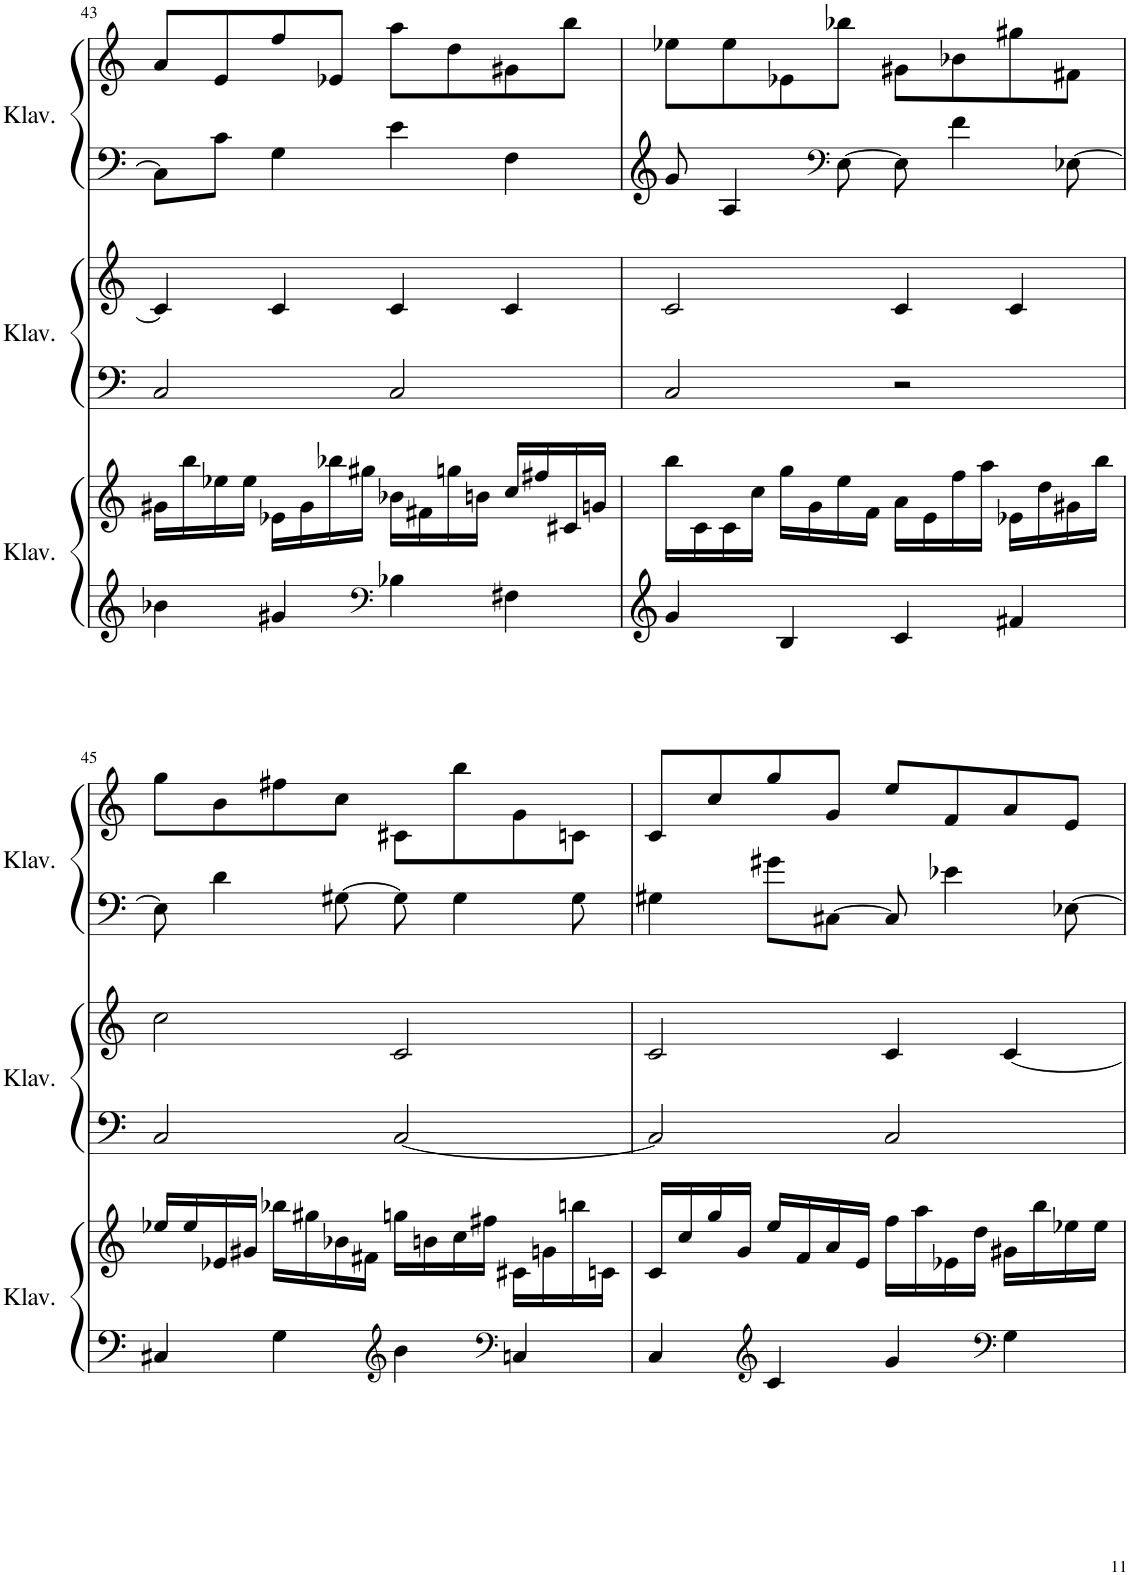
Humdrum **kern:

**kern	**kern	**kern	**kern	**kern	**kern
*part3	*part3	*part2	*part2	*part1	*part1
*staff6	*staff5	*staff4	*staff3	*staff2	*staff1
*I"Klavier	*	*I"Klavier	*	*I"Klavier	*
*I'Klav.	*	*I'Klav.	*	*I'Klav.	*
!!LO:PB:g=z
*clefF4	*clefG2	*clefF4	*clefG2	*clefG2	*clefG2
*k[]	*k[]	*k[]	*k[]	*k[]	*k[]
*M4/4	*M4/4	*M4/4	*M4/4	*M4/4	*M4/4
=43	=43	=43	=43	=43	=43
4b-X\	16g#X\LL	2C/	4c/]	8C\L]	8a/L
.	16bb\	.	.	.	.
.	16ee-X\	.	.	8c\J	8e/
.	16ee-\JJ	.	.	.	.
4g#X/	16e-X\LL	.	4c/	4G\	8ff/
.	16g#\	.	.	.	.
.	16bb-X\	.	.	.	8e-X/J
.	16gg#X\JJ	.	.	.	.
*clefF4	*	*	*	*	*
4B-X\	16b-X\LL	2C/	4c/	4e\	8aa\L
.	16f#X\	.	.	.	.
.	16ggn\	.	.	.	8dd\
.	16bn\JJ	.	.	.	.
4F#X\	16cc/LL	.	4c/	4F\	8g#X\
.	16ff#X/	.	.	.	.
.	16c#X/	.	.	.	8bb\J
.	16gn/JJ	.	.	.	.
=44	=44	=44	=44	=44	=44
4g/	16bb\LL	2C/	2c/	8g/	8ee-X\L
.	16c\	.	.	.	.
.	16c\	.	.	4A/	8ee-\
.	16cc\JJ	.	.	.	.
4B/	16gg\LL	.	.	.	8e-X\
.	16g\	.	.	.	.
*	*	*	*	*clefF4	*
.	16ee\	.	.	[8E\	8bb-X\J
.	16f\JJ	.	.	.	.
4c/	16a\LL	2r	4c/	8E\]	8g#X\L
.	16e\	.	.	.	.
.	16ff\	.	.	4f\	8b-X\
.	16aa\JJ	.	.	.	.
4f#X/	16e-X\LL	.	4c/	.	8gg#X\
.	16dd\	.	.	.	.
.	16g#X\	.	.	[8E-X\	8f#X\J
.	16bb\JJ	.	.	.	.
!!LO:LB:g=z
=45	=45	=45	=45	=45	=45
4C#X/	16ee-X/LL	2C/	2cc\	8E-\]	8gg\L
.	16ee-/	.	.	.	.
.	16e-X/	.	.	4d\	8b\
.	16g#X/JJ	.	.	.	.
4G\	16bb-X\LL	.	.	.	8ff#X\
.	16gg#X\	.	.	.	.
.	16b-X\	.	.	[8G#X\	8cc\J
.	16f#X\JJ	.	.	.	.
*clefG2	*	*	*	*	*
4b\	16ggn\LL	[2C/	2c/	8G#\]	8c#X\L
.	16bn\	.	.	.	.
.	16cc\	.	.	4G#\	8bb\
.	16ff#X\JJ	.	.	.	.
*clefF4	*	*	*	*	*
4Cn/	16c#X\LL	.	.	.	8g\
.	16gn\	.	.	.	.
.	16bbn\	.	.	8G#\	8cn\J
.	16cn\JJ	.	.	.	.
=46	=46	=46	=46	=46	=46
4C/	16c/LL	2C/]	2c/	4G#X\	8c/L
.	16cc/	.	.	.	.
.	16gg/	.	.	.	8cc/
.	16g/JJ	.	.	.	.
*clefG2	*	*	*	*	*
4c/	16ee/LL	.	.	8g#X\L	8gg/
.	16f/	.	.	.	.
.	16a/	.	.	[8C#X\J	8g/J
.	16e/JJ	.	.	.	.
4g/	16ff\LL	2C/	4c/	8C#/]	8ee/L
.	16aa\	.	.	.	.
.	16e-X\	.	.	4e-X\	8f/
.	16dd\JJ	.	.	.	.
*clefF4	*	*	*	*	*
4G\	16g#X\LL	.	[4c/	.	8a/
.	16bb\	.	.	.	.
.	16ee-X\	.	.	[8E-X\	8e/J
.	16ee-\JJ	.	.	.	.
=	=	=	=	=	=
*-	*-	*-	*-	*-	*-
